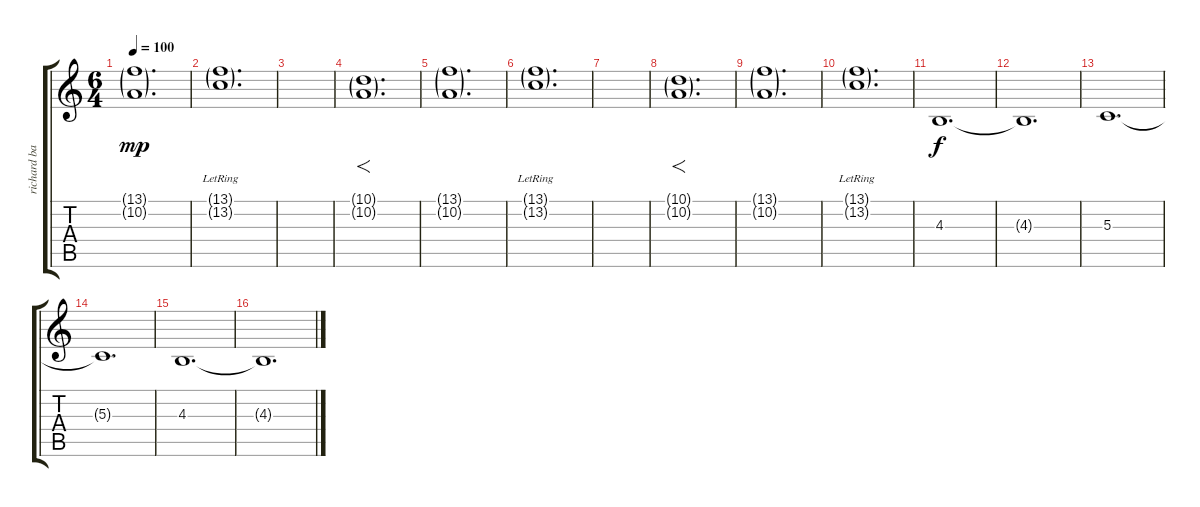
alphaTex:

\track ("richard barbieri" "richard ba") {instrument drawbarorgan bank 1}
\staff {score tabs}
\tuning (E4 B3 G3 D3 A2 E2) {hide}
\ts (6 4)
\tempo 100
\clef g2
\ks c
(13.1{g} 10.2{g}).1{d dy mp} |
(13.1{g lr} 13.2{g lr}).1{d} |
|
(10.1{g} 10.2{g}).1{f d} |
(13.1{g} 10.2{g}).1{d} |
(13.1{g lr} 13.2{g lr}).1{d} |
|
(10.1{g} 10.2{g}).1{f d} |
(13.1{g} 10.2{g}).1{d} |
(13.1{g lr} 13.2{g lr}).1{d} |
4.3.1{d dy f} |
4.3{t}.1{d} |
5.3.1{d} |
5.3{t}.1{d} |
4.3.1{d} |
4.3{t}.1{d}
